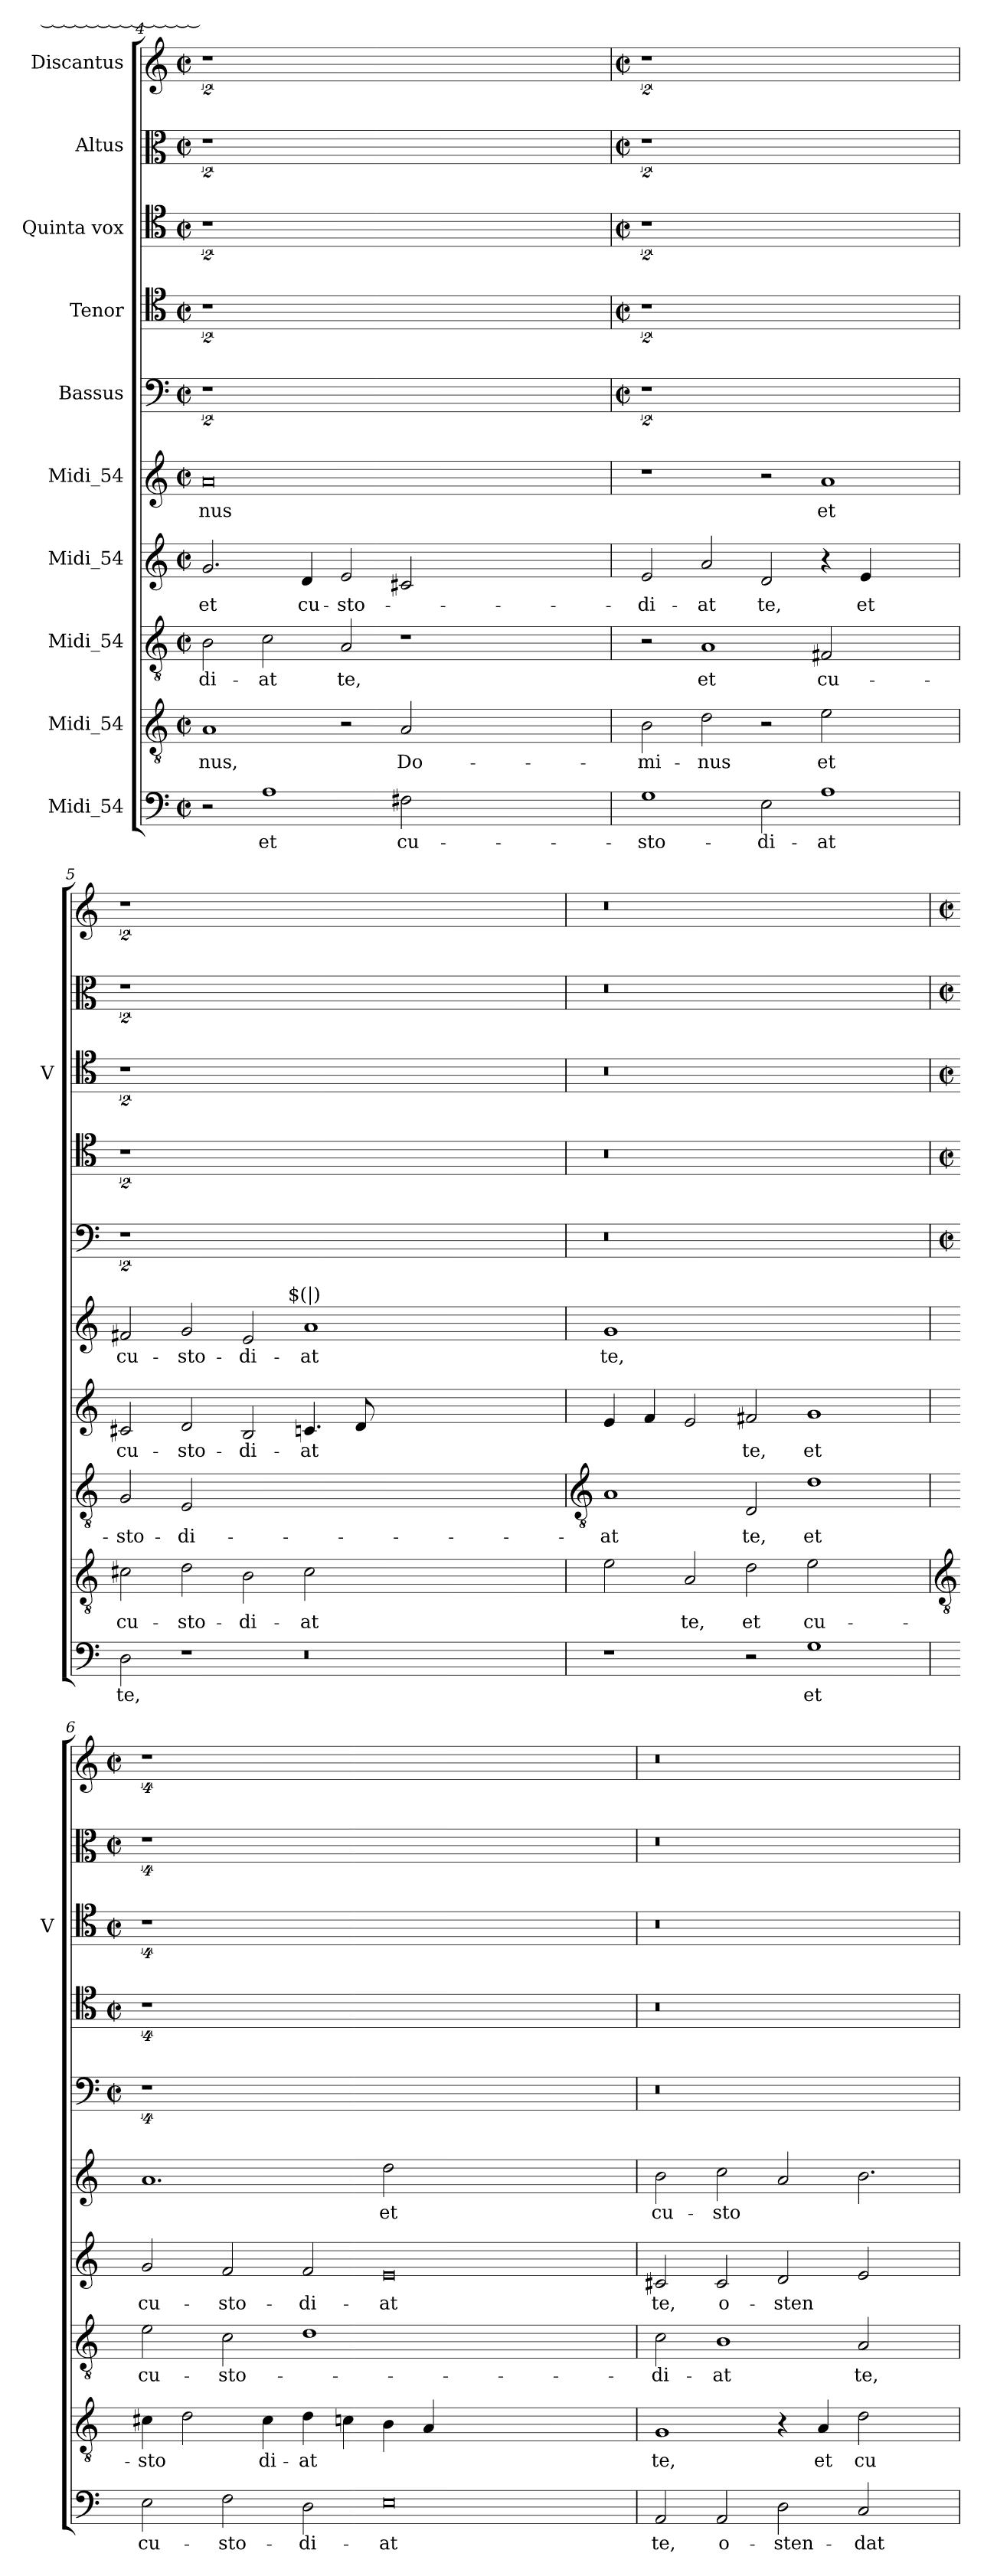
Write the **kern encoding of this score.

**kern	**text	**kern	**text	**kern	**text	**kern	**text	**kern	**text	**kern	**kern	**kern	**kern	**kern
*part10	*part10	*part9	*part9	*part8	*part8	*part7	*part7	*part6	*part6	*part5	*part4	*part3	*part2	*part1
*staff10	*staff10	*staff9	*staff9	*staff8	*staff8	*staff7	*staff7	*staff6	*staff6	*staff5	*staff4	*staff3	*staff2	*staff1
*I"Midi_54	*	*I"Midi_54	*	*I"Midi_54	*	*I"Midi_54	*	*I"Midi_54	*	*I"Bassus	*I"Tenor	*I"Quinta vox	*I"Altus	*I"Discantus
*	*	*	*	*	*	*	*	*	*	*	*	*I'V	*	*
!!LO:LB:g=z
*clefF4	*	*clefGv2	*	*clefGv2	*	*clefG2	*	*clefG2	*	*clefF4	*clefC4	*clefC4	*clefC3	*clefG2
*k[]	*	*k[]	*	*k[]	*	*k[]	*	*k[]	*	*k[]	*k[]	*k[]	*k[]	*k[]
*C:	*	*C:	*	*C:	*	*C:	*	*C:	*	*C:	*C:	*C:	*C:	*C:
*M4/2	*	*M4/2	*	*M4/2	*	*M4/2	*	*M4/2	*	*M4/2	*M4/2	*M4/2	*M4/2	*M4/2
*met(c|)	*	*met(c|)	*	*met(c|)	*	*met(c|)	*	*met(c|)	*	*met(c|)	*met(c|)	*met(c|)	*met(c|)	*met(c|)
=4	=4	=4	=4	=4	=4	=4	=4	=4	=4	=4	=4	=4	=4	=4
!	!	!	!LO:LY:b	!	!LO:LY:b	!	!LO:LY:b	!	!LO:LY:b	!	!	!	!	!
2r	.	1A	-nus,	2B	-di-	2.g	et	0a	-nus	2%7r	2%7r	2%7r	2%7r	2%7r
!	!LO:LY:b	!	!	!	!LO:LY:b	!	!	!	!	!	!	!	!	!
1A	et	.	.	2c	-at	.	.	.	.	.	.	.	.	.
!	!	!	!	!	!	!	!LO:LY:b	!	!	!	!	!	!	!
.	.	.	.	.	.	4d	cu-	.	.	.	.	.	.	.
!	!	!	!	!	!LO:LY:b	!	!LO:LY:b	!	!	!	!	!	!	!
.	.	2r	.	2A	te,	2e	-sto-	.	.	.	.	.	.	.
!	!LO:LY:b	!	!LO:LY:b	!	!	!	!	!	!	!	!	!	!	!
2F#X	cu-	2A	Do-	1r	.	2c#X	.	.	.	.	.	.	.	.
1.ryy	.	1.ryy	.	.	.	1.ryy	.	1.ryy	.	.	.	.	.	.
.	.	.	.	1ryy	.	.	.	.	.	.	.	.	.	.
!!LO:LB:g=z
=5	=5	=5	=5	=5	=5	=5	=5	=5	=5	=5	=5	=5	=5	=5
*	*	*	*	*	*	*	*	*	*	*M4/2	*M4/2	*M4/2	*M4/2	*M4/2
*	*	*	*	*	*	*	*	*	*	*met(c|)	*met(c|)	*met(c|)	*met(c|)	*met(c|)
!	!LO:LY:b	!	!LO:LY:b	!	!	!	!LO:LY:b	!	!	!	!	!	!	!
1G	-sto-	2B	-mi-	2r	.	2e	-di-	1r	.	2%5r	2%5r	2%5r	2%5r	2%5r
!	!	!	!LO:LY:b	!	!LO:LY:b	!	!LO:LY:b	!	!	!	!	!	!	!
.	.	2d	-nus	1A	et	2a	-at	.	.	.	.	.	.	.
!	!LO:LY:b	!	!	!	!	!	!LO:LY:b	!	!	!	!	!	!	!
2E	-di-	2r	.	.	.	2d	te,	2r	.	.	.	.	.	.
!	!LO:LY:b	!	!LO:LY:b	!	!LO:LY:b	!	!	!	!LO:LY:b	!	!	!	!	!
1A	-at	2e	et	2F#X	cu-	4r	.	1a	et	.	.	.	.	.
!	!	!	!	!	!	!	!LO:LY:b	!	!	!	!	!	!	!
.	.	.	.	.	.	4e	et	.	.	.	.	.	.	.
.	.	2ryy	.	2ryy	.	2ryy	.	.	.	.	.	.	.	.
=5	=5	=5	=5	=5	=5	=5	=5	=5	=5	=5	=5	=5	=5	=5
!	!LO:LY:b	!	!LO:LY:b	!	!LO:LY:b	!	!LO:LY:b	!	!LO:LY:b	!	!	!	!	!
2D	te,	2c#X	cu-	2G	-sto-	2c#X	cu-	2f#X	cu-	2%7r	2%7r	2%7r	2%7r	2%7r
!	!	!	!LO:LY:b	!	!LO:LY:b	!	!LO:LY:b	!	!LO:LY:b	!	!	!	!	!
1r	.	2d	-sto-	2E	-di-	2d	-sto-	2g	-sto-	.	.	.	.	.
!	!	!	!LO:LY:b	!	!	!	!LO:LY:b	!	!LO:LY:b	!	!	!	!	!
.	.	2B	-di-	0ryy	.	2B	-di-	2e	-di-	.	.	.	.	.
!	!	!	!	!	!	!	!	!LO:TX:a:cj:t=$(|)	!	!	!	!	!	!
!	!	!	!LO:LY:b	!	!	!	!LO:LY:b	!	!LO:LY:b	!	!	!	!	!
0r	.	2c#	-at	.	.	4.cn	-at	1a	-at	.	.	.	.	.
.	.	.	.	.	.	8d	.	.	.	.	.	.	.	.
.	.	1.ryy	.	.	.	1.ryy	.	.	.	.	.	.	.	.
.	.	.	.	.	.	.	.	1ryy	.	.	.	.	.	.
.	.	.	.	2ryy	.	.	.	.	.	.	.	.	.	.
!!LO:LB:g=z
=5	=5	=5	=5	=5	=5	=5	=5	=5	=5	=5	=5	=5	=5	=5
*	*	*	*	*clefGv2	*	*	*	*	*	*	*	*	*	*
!	!	!	!	!	!LO:LY:b	!	!	!	!LO:LY:b	!	!	!	!	!
1r	.	2e	.	1A	-at	4e	.	1g	te,	0r	0r	0r	0r	0r
.	.	.	.	.	.	4f	.	.	.	.	.	.	.	.
!	!	!	!LO:LY:b	!	!	!	!	!	!	!	!	!	!	!
.	.	2A	te,	.	.	2e	.	.	.	.	.	.	.	.
!	!	!	!LO:LY:b	!	!LO:LY:b	!	!LO:LY:b	!	!	!	!	!	!	!
2r	.	2d	et	2D	te,	2f#X	te,	1.ryy	.	.	.	.	.	.
!	!LO:LY:b	!	!LO:LY:b	!	!LO:LY:b	!	!LO:LY:b	!	!	!	!	!	!	!
1G	et	2e	cu-	1d	et	1g	et	.	.	.	.	.	.	.
.	.	2ryy	.	.	.	.	.	.	.	2ryy	2ryy	2ryy	2ryy	2ryy
!!LO:LB:g=z
=6	=6	=6	=6	=6	=6	=6	=6	=6	=6	=6	=6	=6	=6	=6
*	*	*clefGv2	*	*	*	*	*	*	*	*	*	*	*	*
*	*	*	*	*	*	*	*	*	*	*M4/2	*M4/2	*M4/2	*M4/2	*M4/2
*	*	*	*	*	*	*	*	*	*	*met(c|)	*met(c|)	*met(c|)	*met(c|)	*met(c|)
!	!LO:LY:b	!	!LO:LY:b	!	!LO:LY:b	!	!LO:LY:b	!	!LO:LY:b	!	!	!	!	!
2E	cu-	4c#X	-sto	2e	cu-	2g	cu-	1.a	_______________	4%9r	4%9r	4%9r	4%9r	4%9r
.	.	2d	.	.	.	.	.	.	.	.	.	.	.	.
!	!LO:LY:b	!	!	!	!LO:LY:b	!	!LO:LY:b	!	!	!	!	!	!	!
2F	-sto-	.	.	2c	-sto-	2f	-sto-	.	.	.	.	.	.	.
!	!	!	!LO:LY:b	!	!	!	!	!	!	!	!	!	!	!
.	.	4c#	di-	.	.	.	.	.	.	.	.	.	.	.
!	!LO:LY:b	!	!LO:LY:b	!	!	!	!LO:LY:b	!	!	!	!	!	!	!
2D	-di-	4d	-at	1d	.	2f	-di-	.	.	.	.	.	.	.
.	.	4c	.	.	.	.	.	.	.	.	.	.	.	.
!	!LO:LY:b	!	!	!	!	!	!LO:LY:b	!	!LO:LY:b	!	!	!	!	!
0E	-at	4B	.	.	.	0e	-at	2dd	et	.	.	.	.	.
.	.	4A	.	.	.	.	.	.	.	.	.	.	.	.
.	.	1.ryy	.	1.ryy	.	.	.	1.ryy	.	.	.	.	.	.
.	.	.	.	.	.	.	.	.	.	1ryy	1ryy	1ryy	1ryy	1ryy
.	.	.	.	.	.	.	.	.	.	4ryy	4ryy	4ryy	4ryy	4ryy
=6	=6	=6	=6	=6	=6	=6	=6	=6	=6	=6	=6	=6	=6	=6
!	!LO:LY:b	!	!LO:LY:b	!	!LO:LY:b	!	!LO:LY:b	!	!LO:LY:b	!	!	!	!	!
2AA	te,	1G	te,	2c	-di-	2c#X	te,	2b	cu-	0r	0r	0r	0r	0r
!	!LO:LY:b	!	!	!	!LO:LY:b	!	!LO:LY:b	!	!LO:LY:b	!	!	!	!	!
2AA	o-	.	.	1B	-at	2c#	o-	2cc	-sto	.	.	.	.	.
!	!LO:LY:b	!	!	!	!	!	!LO:LY:b	!	!	!	!	!	!	!
2D	-sten-	4r	.	.	.	2d	-sten	2a	.	.	.	.	.	.
!	!	!	!LO:LY:b	!	!	!	!	!	!	!	!	!	!	!
.	.	4A	et	.	.	.	.	.	.	.	.	.	.	.
!	!LO:LY:b	!	!LO:LY:b	!	!LO:LY:b	!	!	!	!	!	!	!	!	!
2C	-dat	2d	cu-	2A	te,	2e	.	2.b	.	.	.	.	.	.
4ryy	.	4ryy	.	4ryy	.	4ryy	.	.	.	4ryy	4ryy	4ryy	4ryy	4ryy
=	=	=	=	=	=	=	=	=	=	=	=	=	=	=
*-	*-	*-	*-	*-	*-	*-	*-	*-	*-	*-	*-	*-	*-	*-
